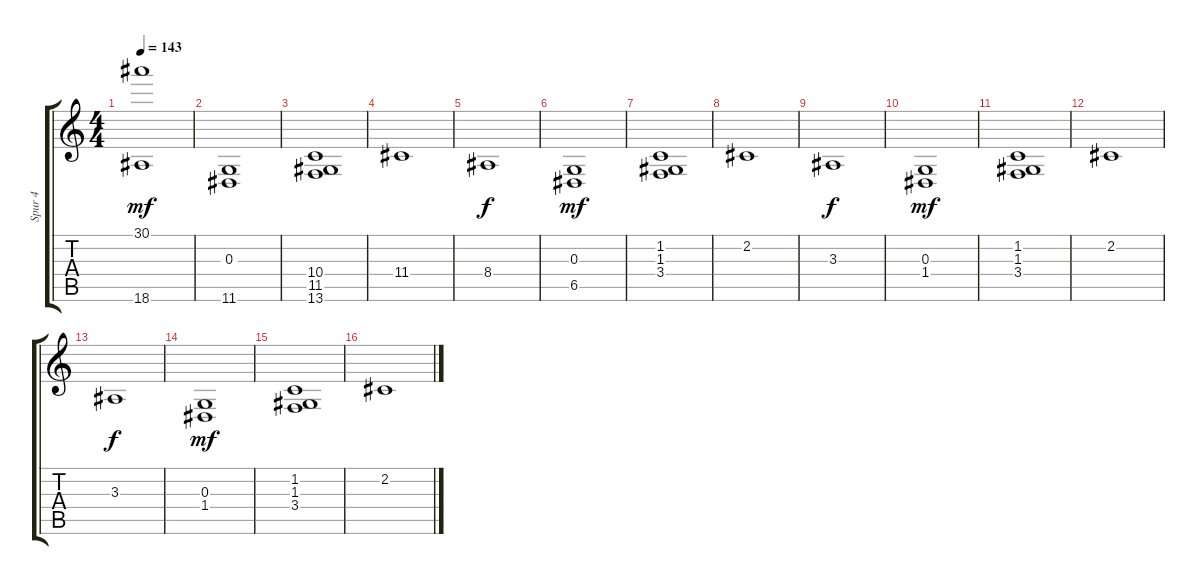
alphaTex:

\track ("Spur 4" "Spur 4") {instrument cello}
\staff {score tabs}
\tuning (E4 B3 G3 D3 A2 E2) {hide}
\ts (4 4)
\tempo 143
\clef g2
\ks c
(30.1 18.6).1{dy mf} |
(0.3 11.6).1 |
(10.4 11.5 13.6).1 |
11.4.1 |
8.4.1{dy f} |
(0.3 6.5).1{dy mf} |
(1.2 1.3 3.4).1 |
2.2.1 |
3.3.1{dy f} |
(0.3 1.4).1{dy mf} |
(1.2 1.3 3.4).1 |
2.2.1 |
3.3.1{dy f} |
(0.3 1.4).1{dy mf} |
(1.2 1.3 3.4).1 |
2.2.1
